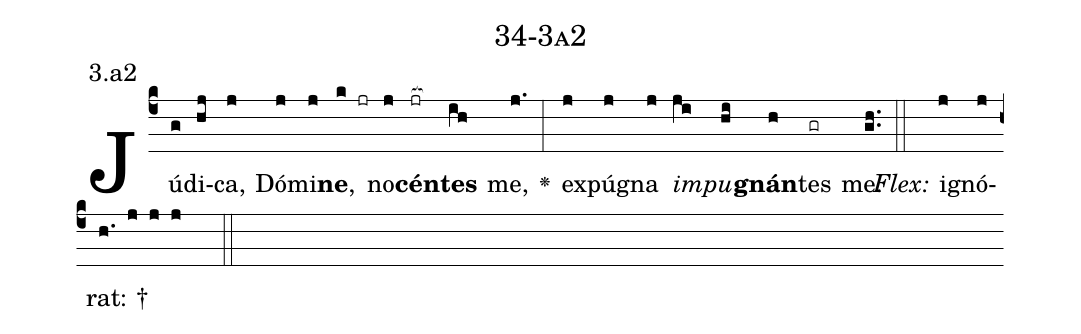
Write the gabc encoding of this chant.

name: 34-3a2;
annotation: 3.a2;
%%
(c4)Jú(g)di(hj)ca,(j) Dó(j)mi(j)<b>ne</b>,(k jr) no(j)<b>cén</b>(jr[ocb:1{])<b>tes</b>(ih[ocb:0}]) me,(j.) <v>\greheightstar</v>(:) ex(j)pú(j)gna(j) <i>im</i>(ji)<i>pu</i>(hi)<b>gnán</b>(h)tes(gr) me.(gh..) (::)
<i>Flex:</i>()  i(j)gnó(j)rat: †(h. j j j  ::)

%E(j) u(j) o(ji) u(hi) a(h) e.(gh..) (::)
